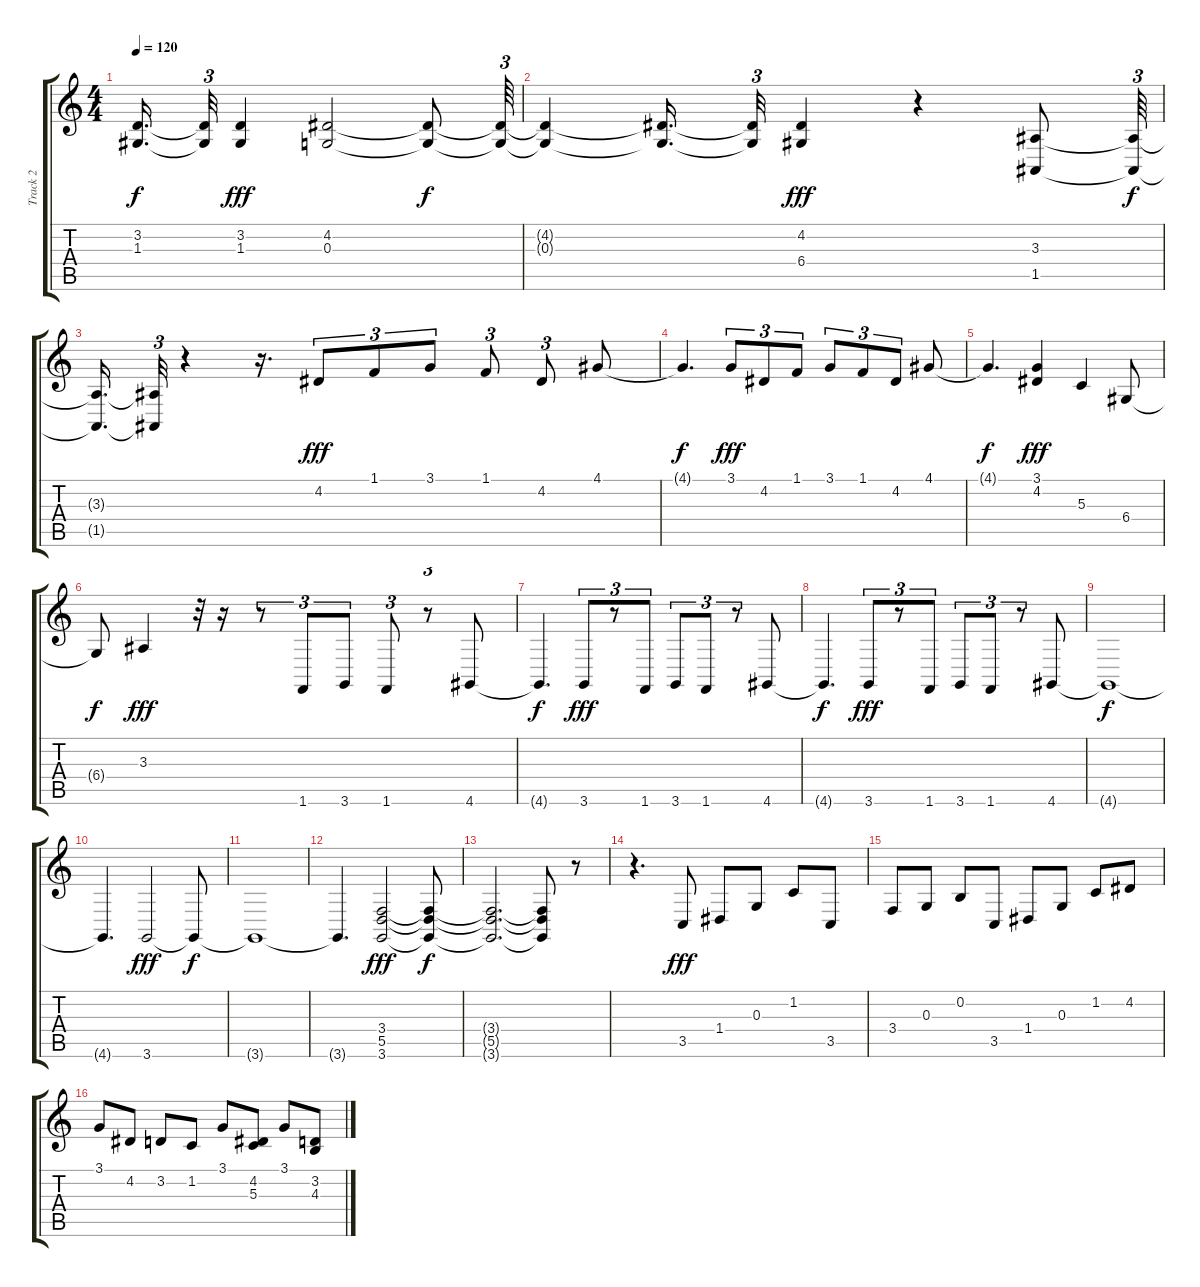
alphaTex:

\track ("Track 2" "Track 2") {instrument acousticgrandpiano}
\staff {score tabs}
\tuning (E4 B3 G3 D3 A2 E2) {hide}
\ts (4 4)
\tempo 120
\clef g2
\ks c
(3.2{t} 1.3{t}).16{d dy f} (3.2{t} 1.3{t}).32{tu (3 2)} (3.2 1.3).4{dy fff} (4.2 0.3).2 (4.2{t} 0.3{t}).8{dy f} (4.2{t} 0.3{t}).64{tu (3 2)} |
(4.2{t} 0.3{t}).4 (4.2{t} 0.3{t}).16{d} (4.2{t} 0.3{t}).32{tu (3 2)} (4.2 6.4).4{dy fff} r.4 (3.3 1.5).8 (3.3{t} 1.5{t}).64{tu (3 2) dy f} |
(3.3{t} 1.5{t}).16{d} (3.3{t} 1.5{t}).32{tu (3 2)} r.4 r.16{d} 4.2.8{tu (3 2) dy fff} 1.1.8{tu (3 2)} 3.1.8{tu (3 2)} 1.1.8{tu (3 2)} 4.2.8{tu (3 2)} 4.1.8 |
4.1{t}.4{d dy f} 3.1.8{tu (3 2) dy fff} 4.2.8{tu (3 2)} 1.1.8{tu (3 2)} 3.1.8{tu (3 2)} 1.1.8{tu (3 2)} 4.2.8{tu (3 2)} 4.1.8 |
4.1{t}.4{d dy f} (3.1 4.2).4{dy fff} 5.3.4 6.4.8 |
6.4{t}.8{dy f} 3.3.4{dy fff} r.32{tu (3 2)} r.16 r.8{tu (3 2)} 1.6.8{tu (3 2)} 3.6.8{tu (3 2)} 1.6.8{tu (3 2)} r.8{tu (3 2)} 4.6.8 |
4.6{t}.4{d dy f} 3.6.8{tu (3 2) dy fff} r.8{tu (3 2)} 1.6.8{tu (3 2)} 3.6.8{tu (3 2)} 1.6.8{tu (3 2)} r.8{tu (3 2)} 4.6.8 |
4.6{t}.4{d dy f} 3.6.8{tu (3 2) dy fff} r.8{tu (3 2)} 1.6.8{tu (3 2)} 3.6.8{tu (3 2)} 1.6.8{tu (3 2)} r.8{tu (3 2)} 4.6.8 |
4.6{t}.1{dy f} |
4.6{t}.4{d} 3.6.2{dy fff} 3.6{t}.8{dy f} |
3.6{t}.1 |
3.6{t}.4{d} (3.4 5.5 3.6).2{dy fff} (3.4{t} 5.5{t} 3.6{t}).8{dy f} |
(3.4{t} 5.5{t} 3.6{t}).2{d} (3.4{t} 5.5{t} 3.6{t}).8 r.8 |
r.4{d} 3.5.8{dy fff} 1.4.8 0.3.8 1.2.8 3.5.8 |
3.4.8 0.3.8 0.2.8 3.5.8 1.4.8 0.3.8 1.2.8 4.2.8 |
3.1.8 4.2.8 3.2.8 1.2.8 3.1.8 (4.2 5.3).8 3.1.8 (3.2 4.3).8
